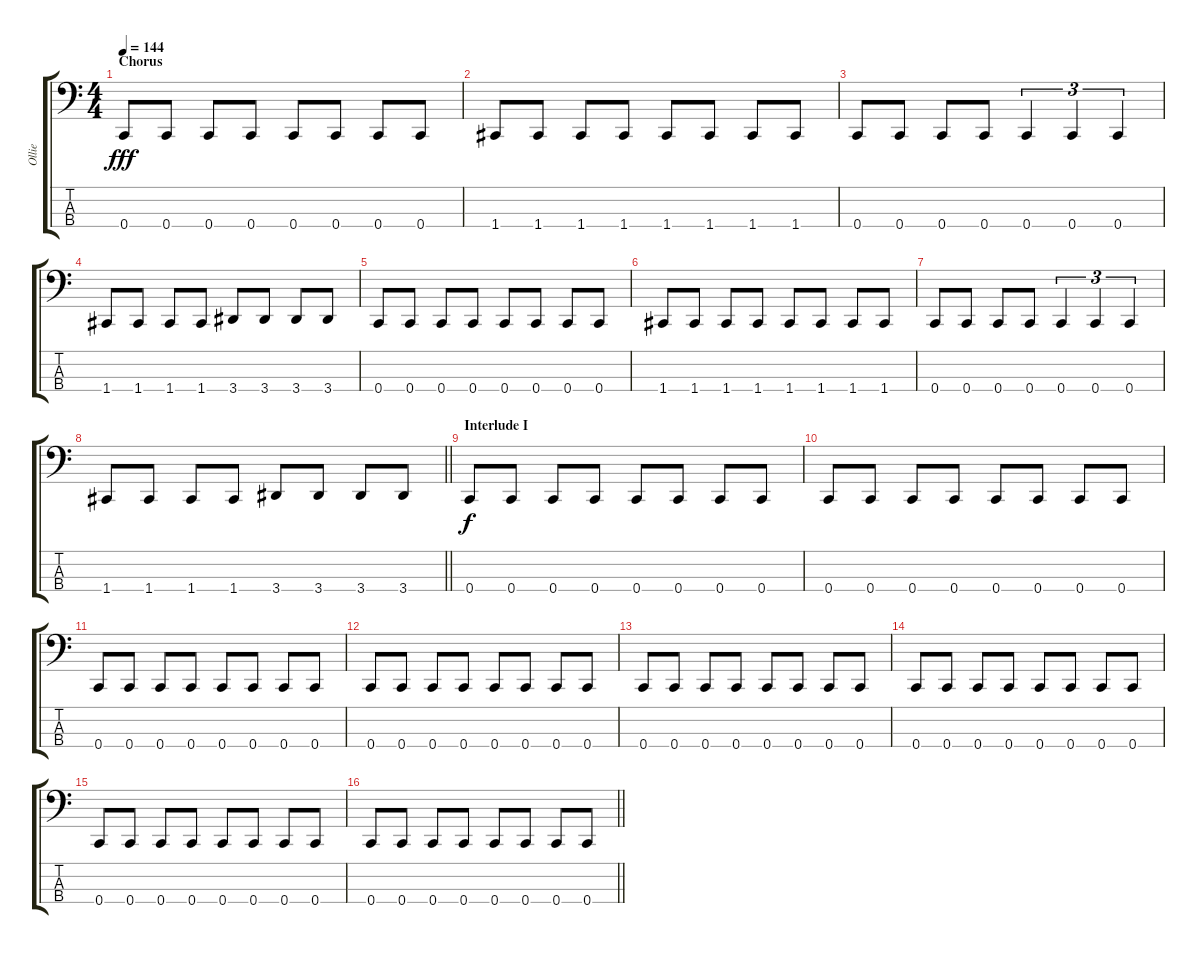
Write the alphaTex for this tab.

\track ("Ollie" "Ollie") {instrument electricbassfinger}
\staff {score tabs}
\tuning (F2 C2 G1 C1) {hide}
\ts (4 4)
\section ("" "Chorus")
\tempo 144
\clef f4
\ks c
0.4.8{dy fff} 0.4.8 0.4.8 0.4.8 0.4.8 0.4.8 0.4.8 0.4.8 |
1.4.8 1.4.8 1.4.8 1.4.8 1.4.8 1.4.8 1.4.8 1.4.8 |
0.4.8 0.4.8 0.4.8 0.4.8 0.4.4{tu (3 2)} 0.4.4{tu (3 2)} 0.4.4{tu (3 2)} |
1.4.8 1.4.8 1.4.8 1.4.8 3.4.8 3.4.8 3.4.8 3.4.8 |
0.4.8 0.4.8 0.4.8 0.4.8 0.4.8 0.4.8 0.4.8 0.4.8 |
1.4.8 1.4.8 1.4.8 1.4.8 1.4.8 1.4.8 1.4.8 1.4.8 |
0.4.8 0.4.8 0.4.8 0.4.8 0.4.4{tu (3 2)} 0.4.4{tu (3 2)} 0.4.4{tu (3 2)} |
\barLineRight lightlight
1.4.8 1.4.8 1.4.8 1.4.8 3.4.8 3.4.8 3.4.8 3.4.8 |
\section ("" "Interlude I")
0.4.8{dy f} 0.4.8 0.4.8 0.4.8 0.4.8 0.4.8 0.4.8 0.4.8 |
0.4.8 0.4.8 0.4.8 0.4.8 0.4.8 0.4.8 0.4.8 0.4.8 |
0.4.8 0.4.8 0.4.8 0.4.8 0.4.8 0.4.8 0.4.8 0.4.8 |
0.4.8 0.4.8 0.4.8 0.4.8 0.4.8 0.4.8 0.4.8 0.4.8 |
0.4.8 0.4.8 0.4.8 0.4.8 0.4.8 0.4.8 0.4.8 0.4.8 |
0.4.8 0.4.8 0.4.8 0.4.8 0.4.8 0.4.8 0.4.8 0.4.8 |
0.4.8 0.4.8 0.4.8 0.4.8 0.4.8 0.4.8 0.4.8 0.4.8 |
\barLineRight lightlight
0.4.8 0.4.8 0.4.8 0.4.8 0.4.8 0.4.8 0.4.8 0.4.8
